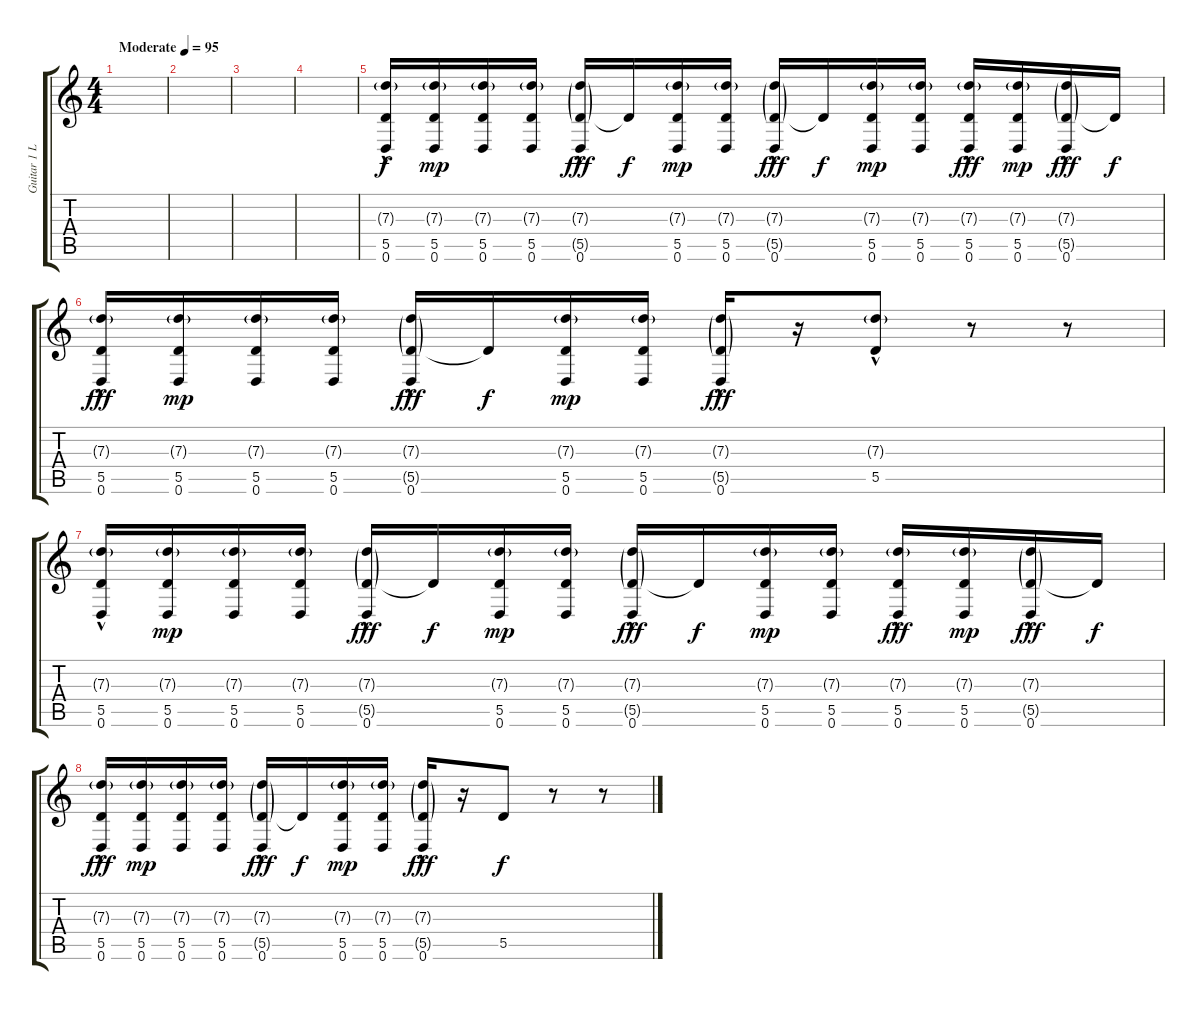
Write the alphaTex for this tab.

\track ("Guitar 1 L" "Guitar 1 L") {instrument overdrivenguitar}
\staff {score tabs}
\tuning (E4 B3 G3 D3 A2 D2) {hide}
\ts (4 4)
\tempo (95 "Moderate")
\clef g2
\ks c
|
|
|
|
(7.3{g} 5.5 0.6{hac}).16 (7.3{g} 5.5 0.6).16{dy mp} (7.3{g} 5.5 0.6).16 (7.3{g} 5.5 0.6).16 (7.3{g} 5.5{g} 0.6{hac}).16{dy fff} 5.5{t}.16{dy f} (7.3{g} 5.5 0.6).16{dy mp} (7.3{g} 5.5 0.6).16 (7.3{g} 5.5{g} 0.6{hac}).16{dy fff} 5.5{t}.16{dy f} (7.3{g} 5.5 0.6).16{dy mp} (7.3{g} 5.5 0.6).16 (7.3{g} 5.5 0.6{hac}).16{dy fff} (7.3{g} 5.5 0.6).16{dy mp} (7.3{g} 5.5{g} 0.6{hac}).16{dy fff} 5.5{t}.16{dy f} |
(7.3{g} 5.5 0.6{hac}).16{dy fff} (7.3{g} 5.5 0.6).16{dy mp} (7.3{g} 5.5 0.6).16 (7.3{g} 5.5 0.6).16 (7.3{g} 5.5{g} 0.6{hac}).16{dy fff} 5.5{t}.16{dy f} (7.3{g} 5.5 0.6).16{dy mp} (7.3{g} 5.5 0.6).16 (7.3{g} 5.5{g} 0.6{hac}).16{dy fff} r.16 (7.3{g} 5.5{hac}).8 r.8 r.8 |
(7.3{g} 5.5 0.6{hac}).16 (7.3{g} 5.5 0.6).16{dy mp} (7.3{g} 5.5 0.6).16 (7.3{g} 5.5 0.6).16 (7.3{g} 5.5{g} 0.6{hac}).16{dy fff} 5.5{t}.16{dy f} (7.3{g} 5.5 0.6).16{dy mp} (7.3{g} 5.5 0.6).16 (7.3{g} 5.5{g} 0.6{hac}).16{dy fff} 5.5{t}.16{dy f} (7.3{g} 5.5 0.6).16{dy mp} (7.3{g} 5.5 0.6).16 (7.3{g} 5.5 0.6{hac}).16{dy fff} (7.3{g} 5.5 0.6).16{dy mp} (7.3{g} 5.5{g} 0.6{hac}).16{dy fff} 5.5{t}.16{dy f} |
(7.3{g} 5.5 0.6{hac}).16{dy fff} (7.3{g} 5.5 0.6).16{dy mp} (7.3{g} 5.5 0.6).16 (7.3{g} 5.5 0.6).16 (7.3{g} 5.5{g} 0.6{hac}).16{dy fff} 5.5{t}.16{dy f} (7.3{g} 5.5 0.6).16{dy mp} (7.3{g} 5.5 0.6).16 (7.3{g} 5.5{g} 0.6{hac}).16{dy fff} r.16 5.5.8{dy f} r.8 r.8
